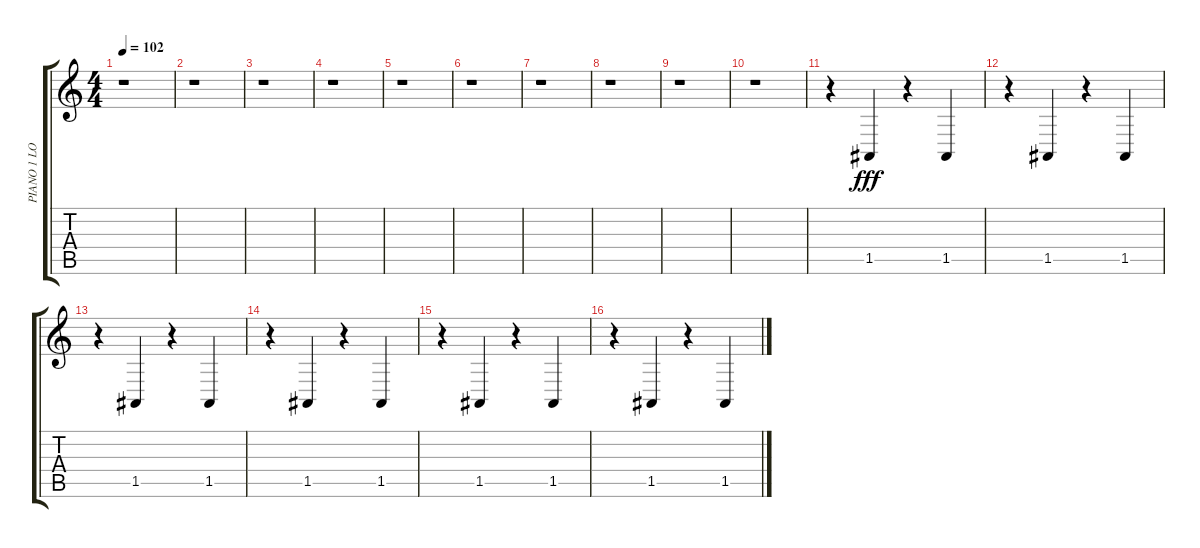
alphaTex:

\track ("PIANO 1 LO" "PIANO 1 LO") {instrument acousticgrandpiano}
\staff {score tabs}
\tuning (E4 B3 G3 D3 A2 E2) {hide}
\ts (4 4)
\tempo 102
\clef g2
\ks c
r.1{dy fff} |
r.1 |
r.1 |
r.1 |
r.1 |
r.1 |
r.1 |
r.1 |
r.1 |
r.1 |
r.4 1.5.4 r.4 1.5.4 |
r.4 1.5.4 r.4 1.5.4 |
r.4 1.5.4 r.4 1.5.4 |
r.4 1.5.4 r.4 1.5.4 |
r.4 1.5.4 r.4 1.5.4 |
r.4 1.5.4 r.4 1.5.4
